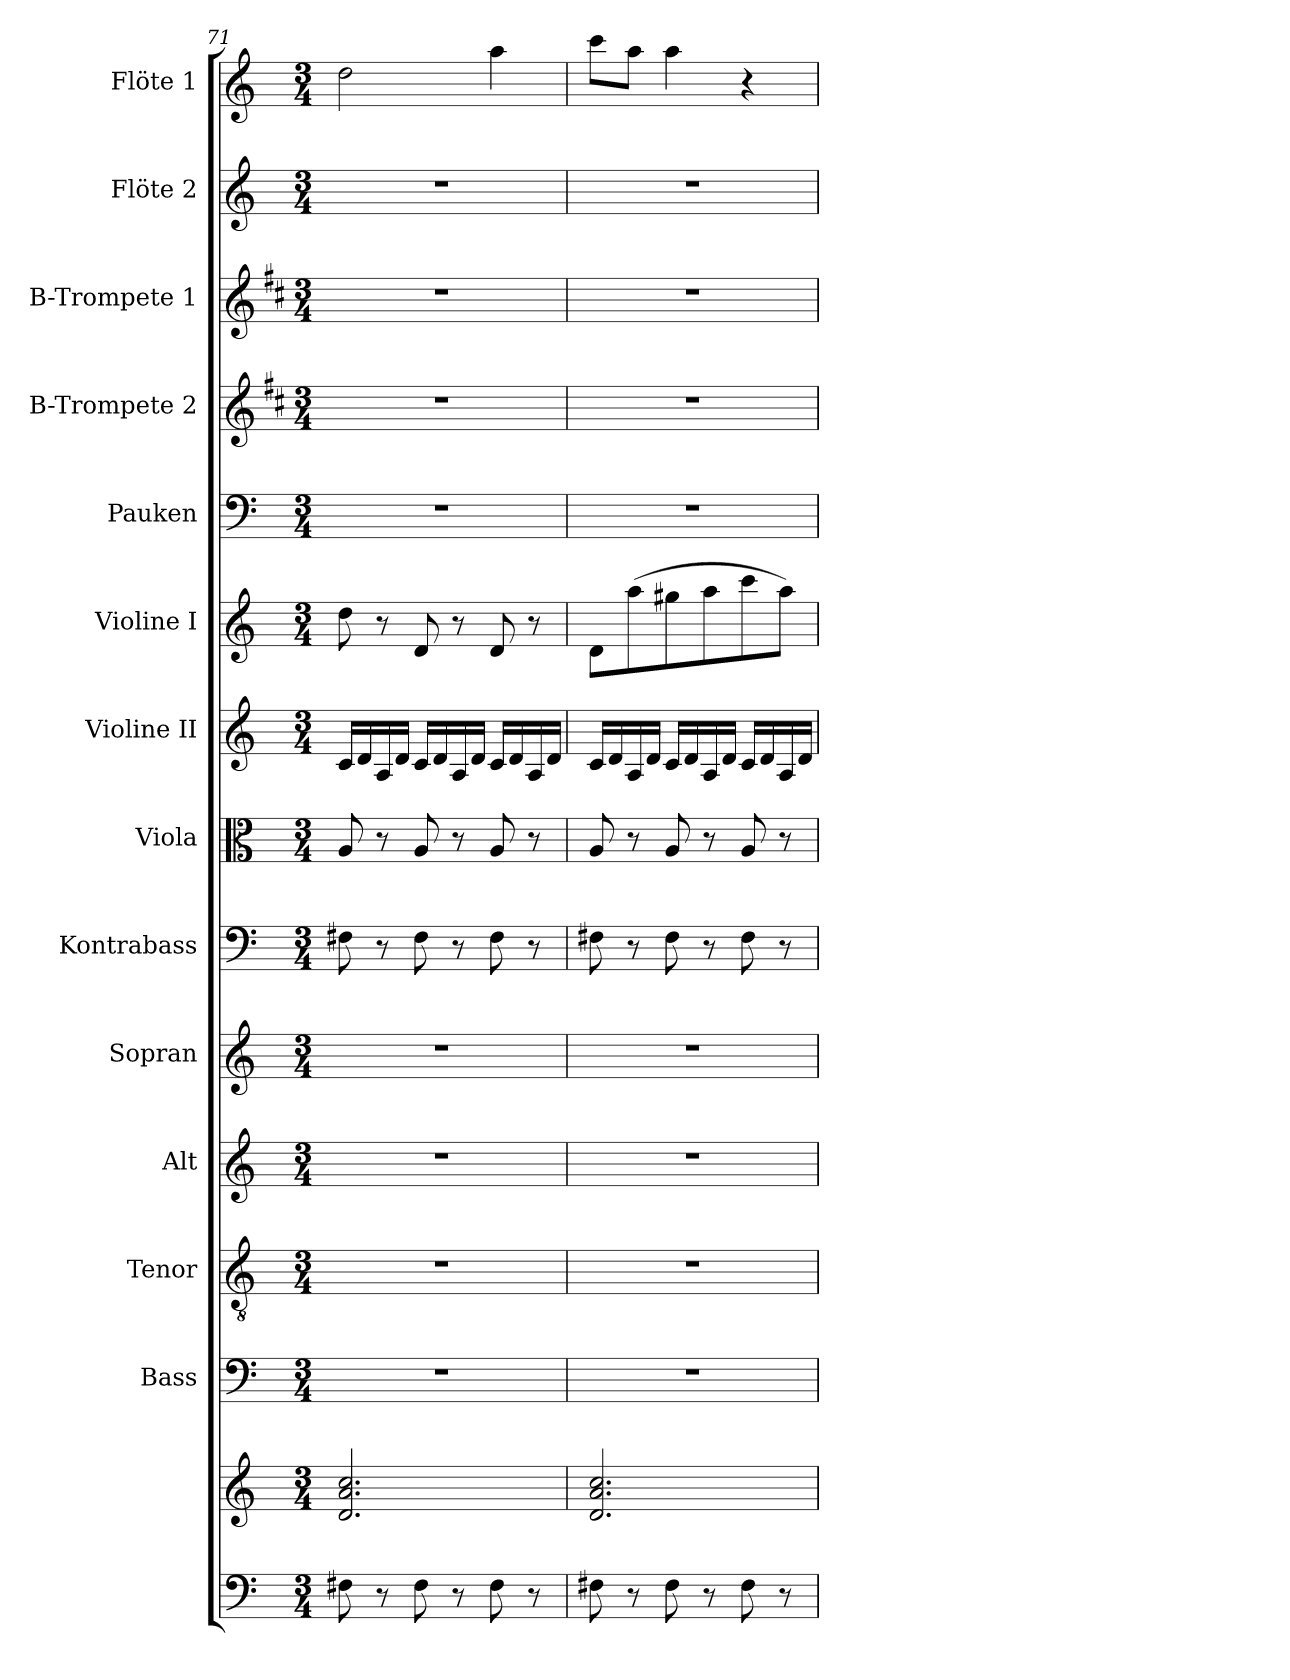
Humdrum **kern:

**kern	**kern	**kern	**kern	**kern	**kern	**kern	**kern	**kern	**kern	**kern	**kern	**kern	**kern	**kern
*part14	*part14	*part13	*part12	*part11	*part10	*part9	*part8	*part7	*part6	*part5	*part4	*part3	*part2	*part1
*staff15	*staff14	*staff13	*staff12	*staff11	*staff10	*staff9	*staff8	*staff7	*staff6	*staff5	*staff4	*staff3	*staff2	*staff1
*	*	*I"Bass	*I"Tenor	*I"Alt	*I"Sopran	*I"Kontrabass	*I"Viola	*I"Violine II	*I"Violine I	*I"Pauken	*I"B-Trompete 2	*I"B-Trompete 1	*I"Flöte 2	*I"Flöte 1
*	*	*I'B.	*I'T.	*I'A.	*I'S.	*I'Kb.	*I'Vla.	*I'Vl. II	*I'Vl. I	*I'Pk.	*I'B Trp. 2	*I'B Trp. 1	*I'Fl. 2	*I'Fl. 1
!!LO:PB:g=z
*clefF4	*clefG2	*clefF4	*clefGv2	*clefG2	*clefG2	*clefF4	*clefC3	*clefG2	*clefG2	*clefF4	*clefG2	*clefG2	*clefG2	*clefG2
*	*	*	*	*	*	*ITrd7c12	*	*	*	*	*ITrd1c2	*ITrd1c2	*	*
*k[]	*k[]	*k[]	*k[]	*k[]	*k[]	*k[]	*k[]	*k[]	*k[]	*k[]	*k[]	*k[]	*k[]	*k[]
*C:	*C:	*C:	*C:	*C:	*C:	*C:	*C:	*C:	*C:	*C:	*C:	*C:	*C:	*C:
*M3/4	*M3/4	*M3/4	*M3/4	*M3/4	*M3/4	*M3/4	*M3/4	*M3/4	*M3/4	*M3/4	*M3/4	*M3/4	*M3/4	*M3/4
=71	=71	=71	=71	=71	=71	=71	=71	=71	=71	=71	=71	=71	=71	=71
8F#X\	2.d/ 2.a/ 2.cc/	2.r	2.r	2.r	2.r	8FF#X\	8A/	16c/LL	8dd\	2.r	2.r	2.r	2.r	2dd\
.	.	.	.	.	.	.	.	16d/	.	.	.	.	.	.
8r	.	.	.	.	.	8r	8r	16A/	8r	.	.	.	.	.
.	.	.	.	.	.	.	.	16d/JJ	.	.	.	.	.	.
8F#\	.	.	.	.	.	8FF#\	8A/	16c/LL	8d/	.	.	.	.	.
.	.	.	.	.	.	.	.	16d/	.	.	.	.	.	.
8r	.	.	.	.	.	8r	8r	16A/	8r	.	.	.	.	.
.	.	.	.	.	.	.	.	16d/JJ	.	.	.	.	.	.
8F#\	.	.	.	.	.	8FF#\	8A/	16c/LL	8d/	.	.	.	.	4aa\
.	.	.	.	.	.	.	.	16d/	.	.	.	.	.	.
8r	.	.	.	.	.	8r	8r	16A/	8r	.	.	.	.	.
.	.	.	.	.	.	.	.	16d/JJ	.	.	.	.	.	.
=72	=72	=72	=72	=72	=72	=72	=72	=72	=72	=72	=72	=72	=72	=72
8F#X\	2.d/ 2.a/ 2.cc/	2.r	2.r	2.r	2.r	8FF#X\	8A/	16c/LL	8d\L	2.r	2.r	2.r	2.r	8ccc\L
.	.	.	.	.	.	.	.	16d/	.	.	.	.	.	.
8r	.	.	.	.	.	8r	8r	16A/	(>8aa\	.	.	.	.	8aa\J
.	.	.	.	.	.	.	.	16d/JJ	.	.	.	.	.	.
8F#\	.	.	.	.	.	8FF#\	8A/	16c/LL	8gg#X\	.	.	.	.	4aa\
.	.	.	.	.	.	.	.	16d/	.	.	.	.	.	.
8r	.	.	.	.	.	8r	8r	16A/	8aa\	.	.	.	.	.
.	.	.	.	.	.	.	.	16d/JJ	.	.	.	.	.	.
8F#\	.	.	.	.	.	8FF#\	8A/	16c/LL	8ccc\	.	.	.	.	4r
.	.	.	.	.	.	.	.	16d/	.	.	.	.	.	.
8r	.	.	.	.	.	8r	8r	16A/	8aa\J)	.	.	.	.	.
.	.	.	.	.	.	.	.	16d/JJ	.	.	.	.	.	.
=	=	=	=	=	=	=	=	=	=	=	=	=	=	=
*-	*-	*-	*-	*-	*-	*-	*-	*-	*-	*-	*-	*-	*-	*-
